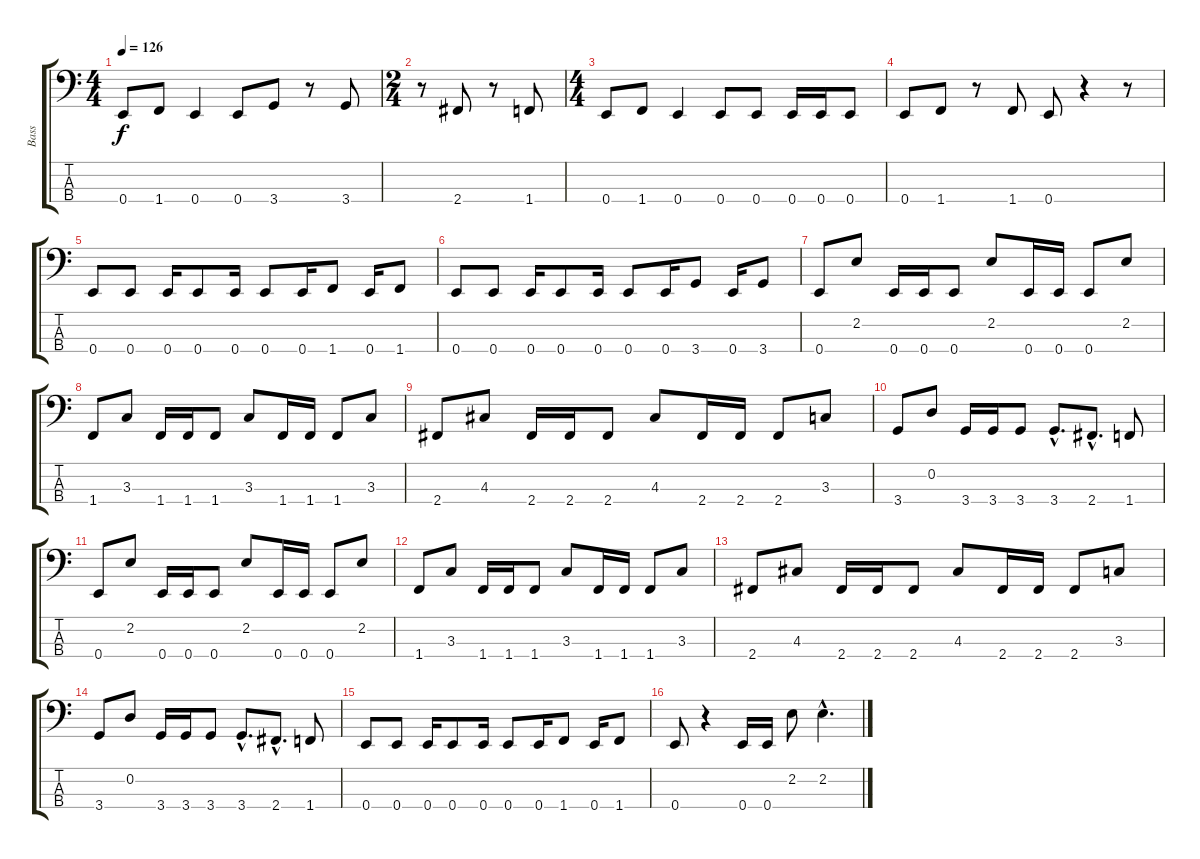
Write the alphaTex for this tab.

\track ("Bass" "Bass") {instrument electricbasspick}
\staff {score tabs}
\tuning (G2 D2 A1 E1) {hide}
\ts (4 4)
\tempo 126
\clef f4
\ks c
0.4.8{dy f} 1.4.8 0.4.4 0.4.8 3.4.8 r.8 3.4.8 |
\ts (2 4)
r.8 2.4.8 r.8 1.4.8 |
\ts (4 4)
0.4.8 1.4.8 0.4.4 0.4.8 0.4.8 0.4.16 0.4.16 0.4.8 |
0.4.8 1.4.8 r.8 1.4.8 0.4.8 r.4 r.8 |
0.4.8 0.4.8 0.4.16 0.4.8 0.4.16 0.4.8 0.4.16 1.4.8 0.4.16 1.4.8 |
0.4.8 0.4.8 0.4.16 0.4.8 0.4.16 0.4.8 0.4.16 3.4.8 0.4.16 3.4.8 |
0.4.8 2.2.8 0.4.16 0.4.16 0.4.8 2.2.8 0.4.16 0.4.16 0.4.8 2.2.8 |
1.4.8 3.3.8 1.4.16 1.4.16 1.4.8 3.3.8 1.4.16 1.4.16 1.4.8 3.3.8 |
2.4.8 4.3.8 2.4.16 2.4.16 2.4.8 4.3.8 2.4.16 2.4.16 2.4.8 3.3.8 |
3.4.8 0.2.8 3.4.16 3.4.16 3.4.8 3.4{hac}.8{d} 2.4{hac}.8{d} 1.4.8 |
0.4.8 2.2.8 0.4.16 0.4.16 0.4.8 2.2.8 0.4.16 0.4.16 0.4.8 2.2.8 |
1.4.8 3.3.8 1.4.16 1.4.16 1.4.8 3.3.8 1.4.16 1.4.16 1.4.8 3.3.8 |
2.4.8 4.3.8 2.4.16 2.4.16 2.4.8 4.3.8 2.4.16 2.4.16 2.4.8 3.3.8 |
3.4.8 0.2.8 3.4.16 3.4.16 3.4.8 3.4{hac}.8{d} 2.4{hac}.8{d} 1.4.8 |
0.4.8 0.4.8 0.4.16 0.4.8 0.4.16 0.4.8 0.4.16 1.4.8 0.4.16 1.4.8 |
0.4.8 r.4 0.4.16 0.4.16 2.2.8 2.2{hac}.4{d}
